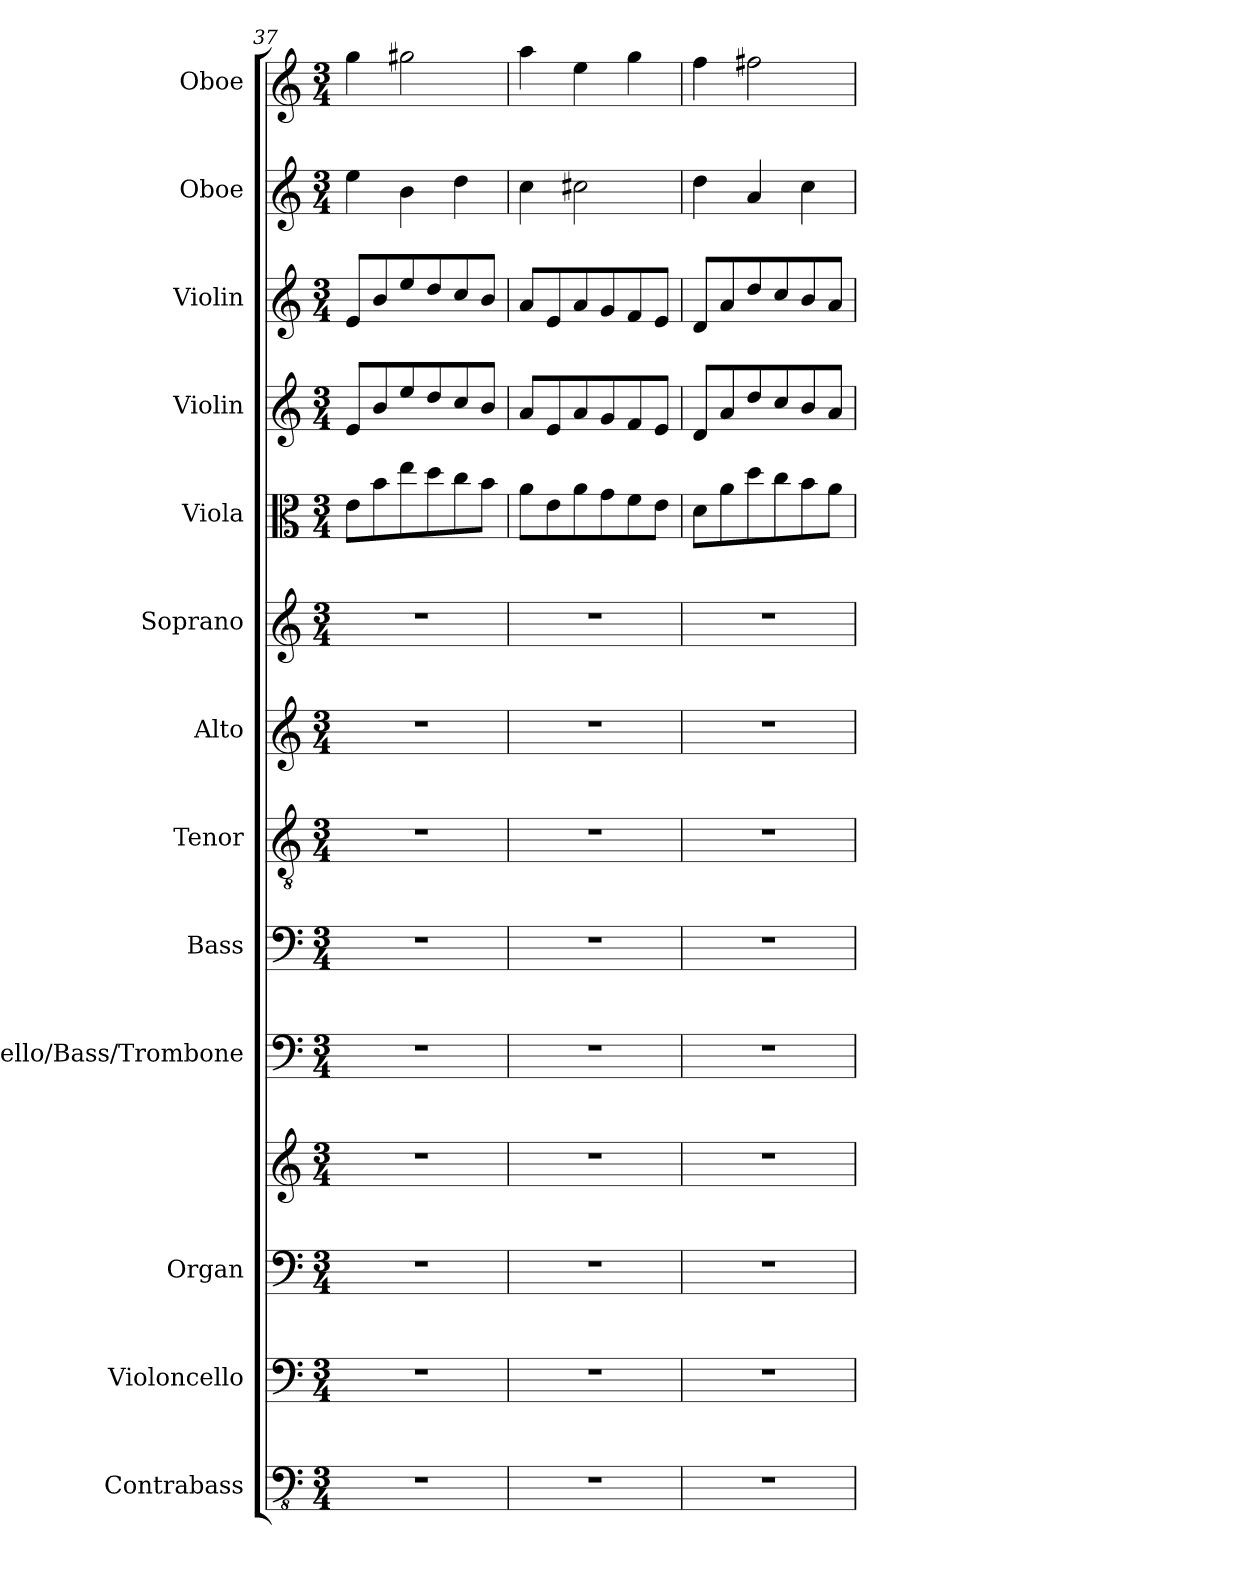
**kern	**kern	**kern	**kern	**kern	**kern	**kern	**kern	**kern	**kern	**kern	**kern	**kern	**kern
*part13	*part12	*part11	*part11	*part10	*part9	*part8	*part7	*part6	*part5	*part4	*part3	*part2	*part1
*staff14	*staff13	*staff12	*staff11	*staff10	*staff9	*staff8	*staff7	*staff6	*staff5	*staff4	*staff3	*staff2	*staff1
*I"Contrabass	*I"Violoncello	*I"Organ	*	*I"Cello/Bass/Trombone	*I"Bass	*I"Tenor	*I"Alto	*I"Soprano	*I"Viola	*I"Violin	*I"Violin	*I"Oboe	*I"Oboe
*I'Cb.	*I'Vc.	*I'Org.	*	*I'C/B/T	*I'B.	*I'T.	*I'A.	*I'S.	*I'Vla.	*I'Vln.	*I'Vln.	*I'Ob.	*I'Ob.
*clefFv4	*clefF4	*clefF4	*clefG2	*clefF4	*clefF4	*clefGv2	*clefG2	*clefG2	*clefC3	*clefG2	*clefG2	*clefG2	*clefG2
*ITrd7c12	*	*	*	*	*	*	*	*	*	*	*	*	*
*k[]	*k[]	*k[]	*k[]	*k[]	*k[]	*k[]	*k[]	*k[]	*k[]	*k[]	*k[]	*k[]	*k[]
*M3/4	*M3/4	*M3/4	*M3/4	*M3/4	*M3/4	*M3/4	*M3/4	*M3/4	*M3/4	*M3/4	*M3/4	*M3/4	*M3/4
=37	=37	=37	=37	=37	=37	=37	=37	=37	=37	=37	=37	=37	=37
2.r	2.r	2.r	2.r	2.r	2.r	2.r	2.r	2.r	8e\L	8e/L	8e/L	4ee\	4gg\
.	.	.	.	.	.	.	.	.	8b\	8b/	8b/	.	.
.	.	.	.	.	.	.	.	.	8ee\	8ee/	8ee/	4b\	2gg#X\
.	.	.	.	.	.	.	.	.	8dd\	8dd/	8dd/	.	.
.	.	.	.	.	.	.	.	.	8cc\	8cc/	8cc/	4dd\	.
.	.	.	.	.	.	.	.	.	8b\J	8b/J	8b/J	.	.
=38	=38	=38	=38	=38	=38	=38	=38	=38	=38	=38	=38	=38	=38
2.r	2.r	2.r	2.r	2.r	2.r	2.r	2.r	2.r	8a\L	8a/L	8a/L	4cc\	4aa\
.	.	.	.	.	.	.	.	.	8e\	8e/	8e/	.	.
.	.	.	.	.	.	.	.	.	8a\	8a/	8a/	2cc#X\	4ee\
.	.	.	.	.	.	.	.	.	8g\	8g/	8g/	.	.
.	.	.	.	.	.	.	.	.	8f\	8f/	8f/	.	4gg\
.	.	.	.	.	.	.	.	.	8e\J	8e/J	8e/J	.	.
=39	=39	=39	=39	=39	=39	=39	=39	=39	=39	=39	=39	=39	=39
2.r	2.r	2.r	2.r	2.r	2.r	2.r	2.r	2.r	8d\L	8d/L	8d/L	4dd\	4ff\
.	.	.	.	.	.	.	.	.	8a\	8a/	8a/	.	.
.	.	.	.	.	.	.	.	.	8dd\	8dd/	8dd/	4a/	2ff#X\
.	.	.	.	.	.	.	.	.	8cc\	8cc/	8cc/	.	.
.	.	.	.	.	.	.	.	.	8b\	8b/	8b/	4cc\	.
.	.	.	.	.	.	.	.	.	8a\J	8a/J	8a/J	.	.
=	=	=	=	=	=	=	=	=	=	=	=	=	=
*-	*-	*-	*-	*-	*-	*-	*-	*-	*-	*-	*-	*-	*-
